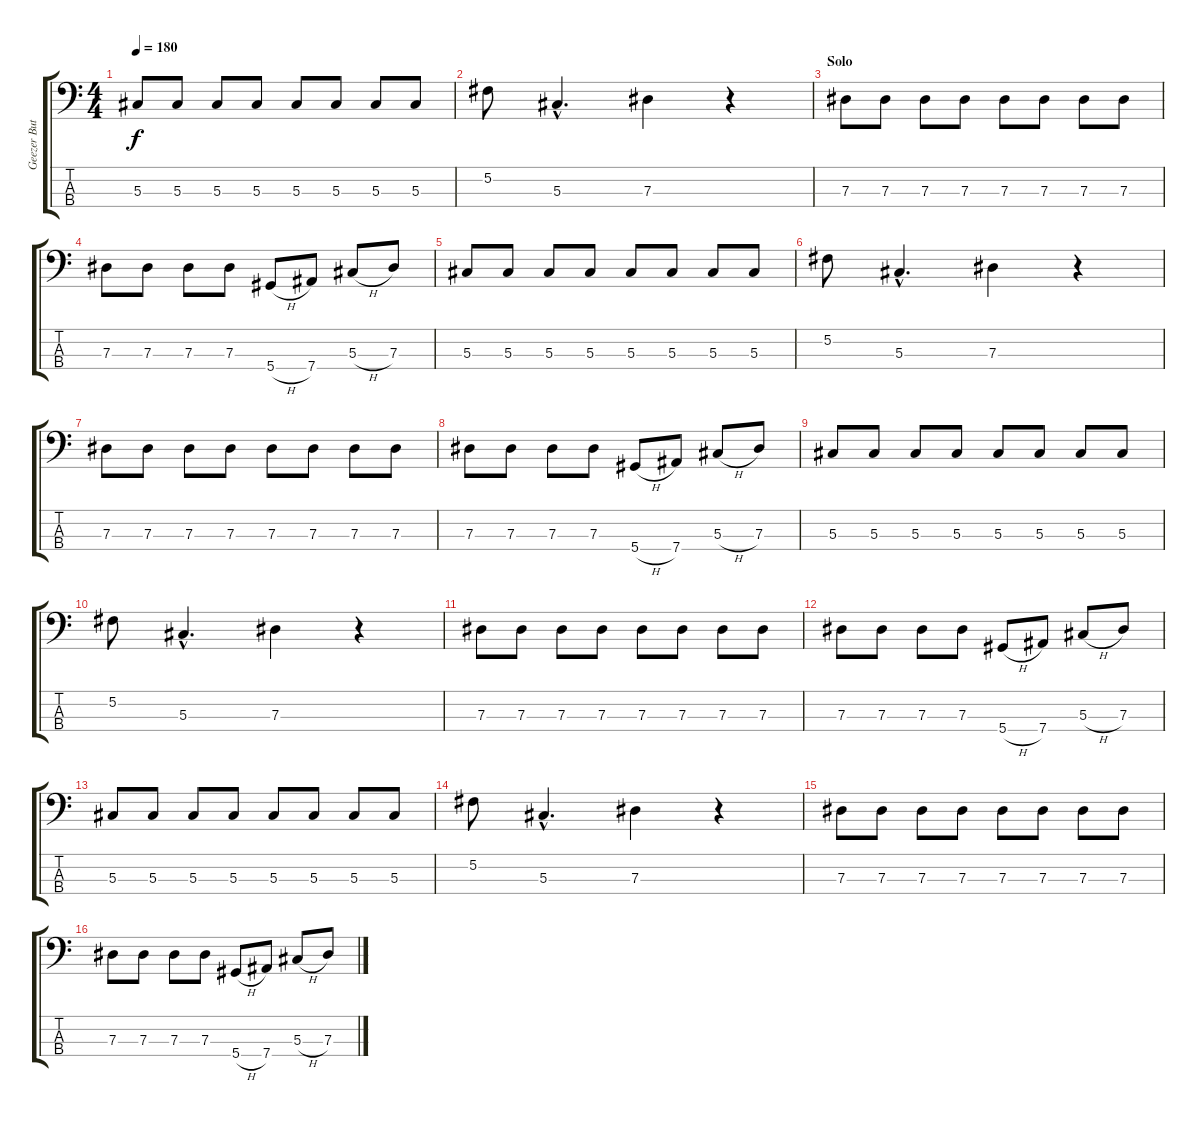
\track ("Geezer Butler" "Geezer But") {instrument fretlessbass}
\staff {score tabs}
\tuning (Gb2 Db2 Ab1 Eb1) {hide}
\ts (4 4)
\tempo 180
\clef f4
\ks c
5.3.8{dy f} 5.3.8 5.3.8 5.3.8 5.3.8 5.3.8 5.3.8 5.3.8 |
5.2.8 5.3{hac}.4{d} 7.3.4 r.4 |
\section ("" "Solo")
7.3.8 7.3.8 7.3.8 7.3.8 7.3.8 7.3.8 7.3.8 7.3.8 |
7.3.8 7.3.8 7.3.8 7.3.8 5.4{h}.8 7.4.8 5.3{h}.8 7.3.8 |
5.3.8 5.3.8 5.3.8 5.3.8 5.3.8 5.3.8 5.3.8 5.3.8 |
5.2.8 5.3{hac}.4{d} 7.3.4 r.4 |
7.3.8 7.3.8 7.3.8 7.3.8 7.3.8 7.3.8 7.3.8 7.3.8 |
7.3.8 7.3.8 7.3.8 7.3.8 5.4{h}.8 7.4.8 5.3{h}.8 7.3.8 |
5.3.8 5.3.8 5.3.8 5.3.8 5.3.8 5.3.8 5.3.8 5.3.8 |
5.2.8 5.3{hac}.4{d} 7.3.4 r.4 |
7.3.8 7.3.8 7.3.8 7.3.8 7.3.8 7.3.8 7.3.8 7.3.8 |
7.3.8 7.3.8 7.3.8 7.3.8 5.4{h}.8 7.4.8 5.3{h}.8 7.3.8 |
5.3.8 5.3.8 5.3.8 5.3.8 5.3.8 5.3.8 5.3.8 5.3.8 |
5.2.8 5.3{hac}.4{d} 7.3.4 r.4 |
7.3.8 7.3.8 7.3.8 7.3.8 7.3.8 7.3.8 7.3.8 7.3.8 |
7.3.8 7.3.8 7.3.8 7.3.8 5.4{h}.8 7.4.8 5.3{h}.8 7.3.8
